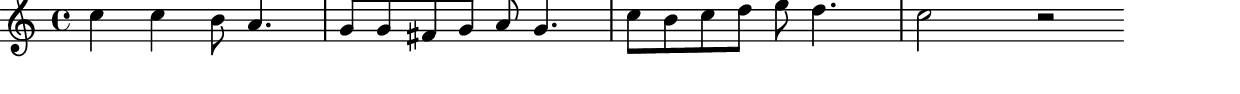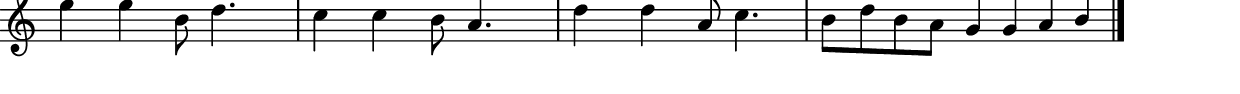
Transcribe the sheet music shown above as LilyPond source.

% MusicXML to Lilypond converter by Kovi

szovegAAA = \lyricmode {  "Negy" -- "ven" -- "ha" -- "tos" "sár" -- "ga" "vil" -- "la" -- "mos" -- "on" "ka" -- "la" -- "uz" "az" "a" -- "nyó" -- "som," "Sej," "haj," "Li" -- "na," "nincs" "itt" "hi" -- "ba," "e" -- "gyütt" "me" -- "gyünk" "a" "mo" -- "zi" -- "ba," "a" "mo" -- "zi" -- "ba,"  }

% Analyzing...
% 1 parts
% 1 Staff
% forceBassClefActive = 
melody = {
% 38 notes in the part
% 1 voices

\new Staff
\new Voice {
% 38 notes
% 8 mesaures

\override Score.RehearsalMark #'break-visibility = #begin-of-line-invisible
% Measure 1
\clef "treble"
\key c \major
\time 4/4 
c''4 c''4 b'8 a'4. 
% Measure 2
g'8 g'8 fis'8 g'8 a'8 g'4. 
% Measure 3
c''8 b'8 c''8 d''8 e''8 d''4. 
% Measure 4
c''2 r2 
\override Score.RehearsalMark #'self-alignment-X = #RIGHT
\mark \markup{\fontsize #-0.5 {"Fine"}}
\bar ":|" 
% Measure 5
\break
e''4 e''4 b'8 d''4. 
% Measure 6
c''4 c''4 b'8 a'4. 
% Measure 7
d''4 d''4 a'8 c''4. 
% Measure 8
b'8 d''8 b'8 a'8 g'8 g'8 a'8 b'8 \bar "|." 
} % voice
} % melody


harmonies = \chordmode {
% 10 chords
\germanChords
c4 s4 s4 s4 g4 s4 s4 s4 c4 s4 g4 s4 c4 s4 s4 s4 c4 s4 g4 s4 c4 s4 f4 s4 g4
}

\include "../../definitions.ly"
